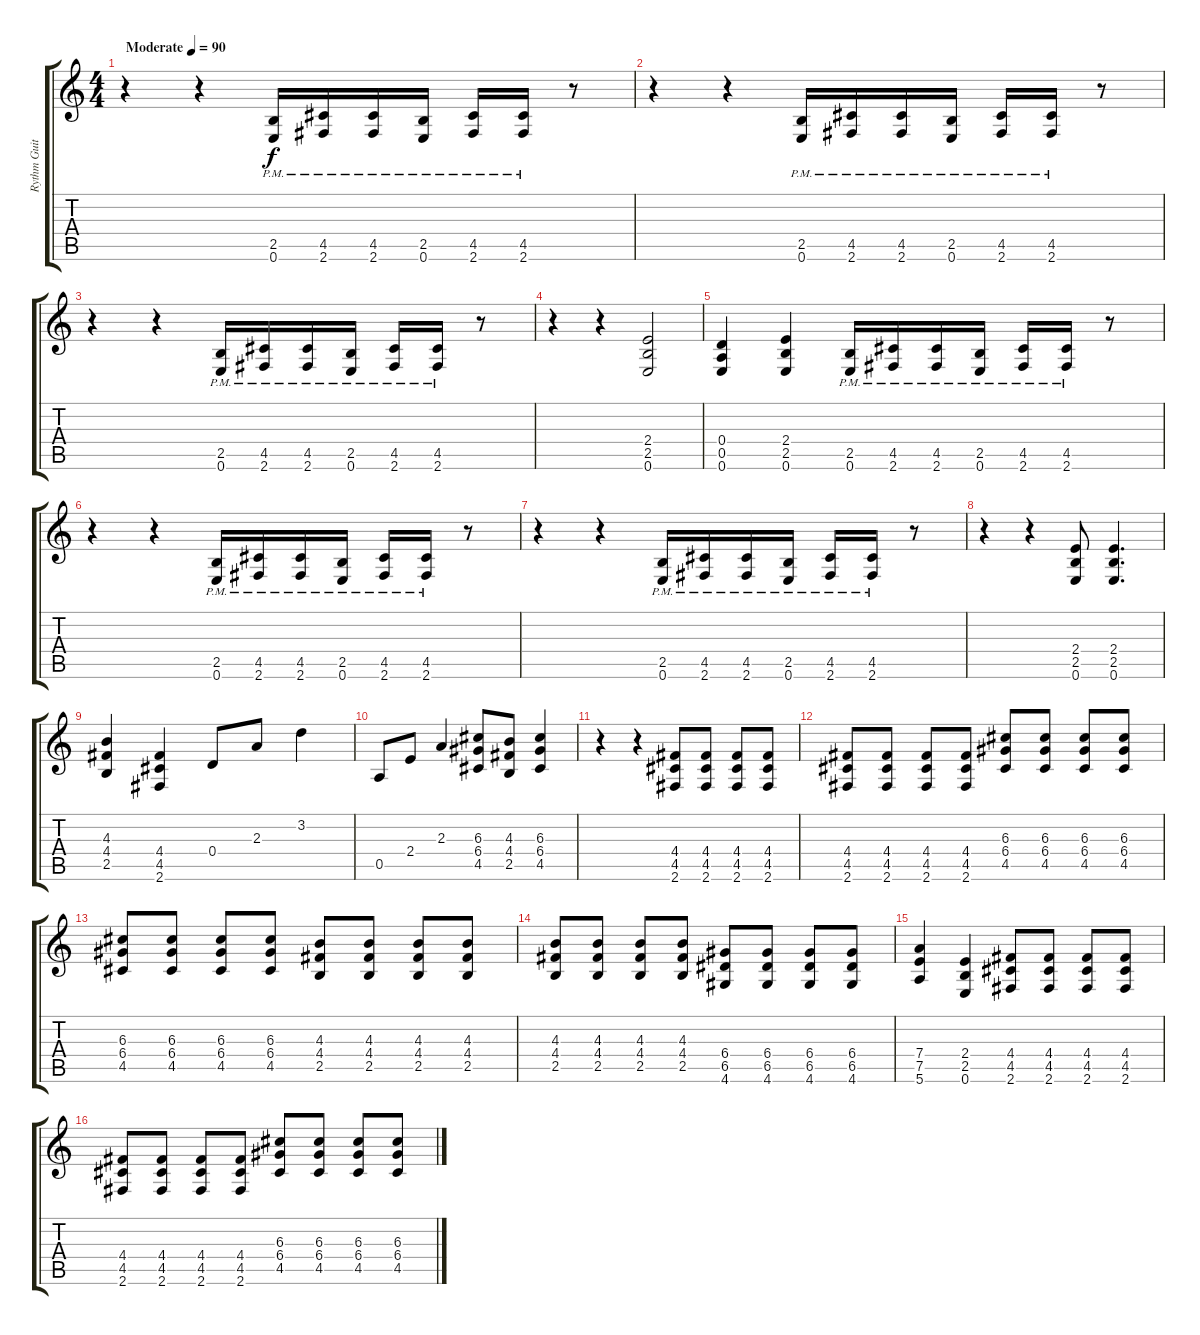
\track ("Rythm Guitar" "Rythm Guit") {instrument distortionguitar}
\staff {score tabs}
\tuning (E4 B3 G3 D3 A2 E2) {hide}
\ts (4 4)
\tempo (90 "Moderate")
\clef g2
\ks c
r.4{dy f instrument distortionguitar} r.4 (2.5{pm} 0.6{pm}).16 (4.5{pm} 2.6{pm}).16 (4.5{pm} 2.6{pm}).16 (2.5{pm} 0.6{pm}).16 (4.5{pm} 2.6{pm}).16 (4.5{pm} 2.6{pm}).16 r.8 |
r.4 r.4 (2.5{pm} 0.6{pm}).16 (4.5{pm} 2.6{pm}).16 (4.5{pm} 2.6{pm}).16 (2.5{pm} 0.6{pm}).16 (4.5{pm} 2.6{pm}).16 (4.5{pm} 2.6{pm}).16 r.8 |
r.4 r.4 (2.5{pm} 0.6{pm}).16 (4.5{pm} 2.6{pm}).16 (4.5{pm} 2.6{pm}).16 (2.5{pm} 0.6{pm}).16 (4.5{pm} 2.6{pm}).16 (4.5{pm} 2.6{pm}).16 r.8 |
r.4 r.4 (2.4 2.5 0.6).2 |
(0.4 0.5 0.6).4 (2.4 2.5 0.6).4 (2.5{pm} 0.6{pm}).16 (4.5{pm} 2.6{pm}).16 (4.5{pm} 2.6{pm}).16 (2.5{pm} 0.6{pm}).16 (4.5{pm} 2.6{pm}).16 (4.5{pm} 2.6{pm}).16 r.8 |
r.4 r.4 (2.5{pm} 0.6{pm}).16 (4.5{pm} 2.6{pm}).16 (4.5{pm} 2.6{pm}).16 (2.5{pm} 0.6{pm}).16 (4.5{pm} 2.6{pm}).16 (4.5{pm} 2.6{pm}).16 r.8 |
r.4 r.4 (2.5{pm} 0.6{pm}).16 (4.5{pm} 2.6{pm}).16 (4.5{pm} 2.6{pm}).16 (2.5{pm} 0.6{pm}).16 (4.5{pm} 2.6{pm}).16 (4.5{pm} 2.6{pm}).16 r.8 |
r.4 r.4 (2.4 2.5 0.6).8 (2.4 2.5 0.6).4{d} |
(4.3 4.4 2.5).4 (4.4 4.5 2.6).4 0.4.8 2.3.8 3.2.4 |
0.5.8 2.4.8 2.3.4 (6.3 6.4 4.5).8 (4.3 4.4 2.5).8 (6.3 6.4 4.5).4 |
r.4 r.4 (4.4 4.5 2.6).8 (4.4 4.5 2.6).8 (4.4 4.5 2.6).8 (4.4 4.5 2.6).8 |
(4.4 4.5 2.6).8 (4.4 4.5 2.6).8 (4.4 4.5 2.6).8 (4.4 4.5 2.6).8 (6.3 6.4 4.5).8 (6.3 6.4 4.5).8 (6.3 6.4 4.5).8 (6.3 6.4 4.5).8 |
(6.3 6.4 4.5).8 (6.3 6.4 4.5).8 (6.3 6.4 4.5).8 (6.3 6.4 4.5).8 (4.3 4.4 2.5).8 (4.3 4.4 2.5).8 (4.3 4.4 2.5).8 (4.3 4.4 2.5).8 |
(4.3 4.4 2.5).8 (4.3 4.4 2.5).8 (4.3 4.4 2.5).8 (4.3 4.4 2.5).8 (6.4 6.5 4.6).8 (6.4 6.5 4.6).8 (6.4 6.5 4.6).8 (6.4 6.5 4.6).8 |
(7.4 7.5 5.6).4 (2.4 2.5 0.6).4 (4.4 4.5 2.6).8 (4.4 4.5 2.6).8 (4.4 4.5 2.6).8 (4.4 4.5 2.6).8 |
(4.4 4.5 2.6).8 (4.4 4.5 2.6).8 (4.4 4.5 2.6).8 (4.4 4.5 2.6).8 (6.3 6.4 4.5).8 (6.3 6.4 4.5).8 (6.3 6.4 4.5).8 (6.3 6.4 4.5).8
